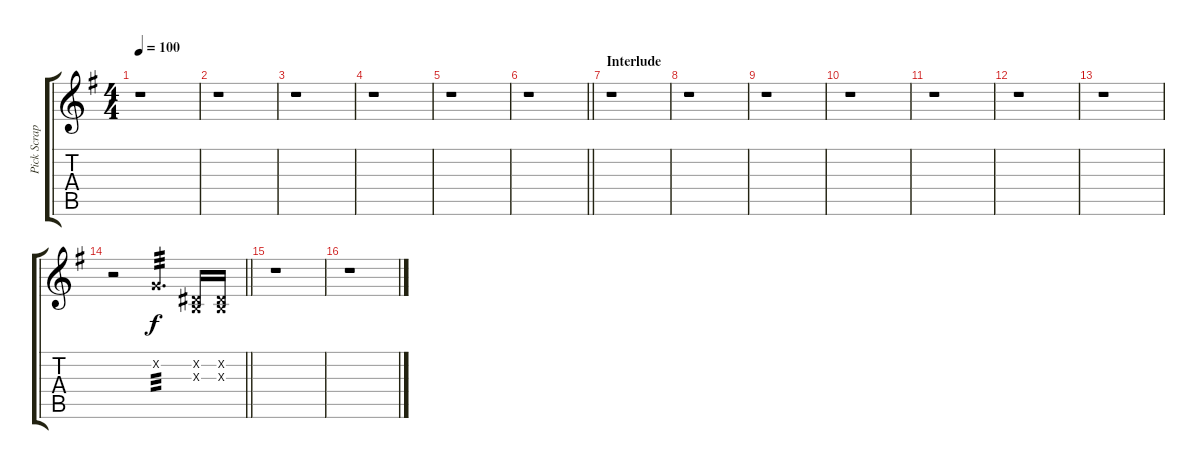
\track ("Pick Scrapes and Slides" "Pick Scrap") {instrument guitarfretnoise}
\staff {score tabs}
\tuning (Eb4 Bb3 Gb3 Db3 Ab2 Eb2) {hide}
\ts (4 4)
\tempo 100
\clef g2
\ks g
r.1{dy f} |
r.1 |
r.1 |
r.1 |
r.1 |
\barLineRight lightlight
r.1 |
\section ("" "Interlude")
r.1 |
r.1 |
r.1 |
r.1 |
r.1 |
r.1 |
r.1 |
\barLineRight lightlight
r.2 9.2{x}.4{d tp 3} (5.2{x} 5.3{x}).16 (5.2{x} 5.3{x}).16 |
r.1 |
r.1
